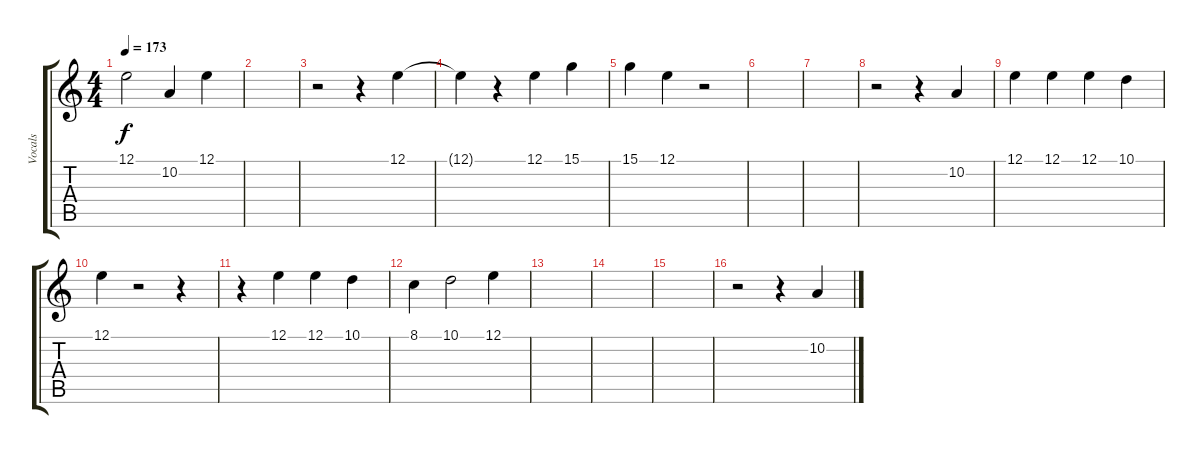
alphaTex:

\track ("Vocals" "Vocals") {instrument synthvoice}
\staff {score tabs}
\tuning (E4 B3 G3 D3 A2 E2) {hide}
\ts (4 4)
\tempo 173
\clef g2
\ks c
12.1.2{dy f} 10.2.4 12.1.4 |
|
r.2 r.4 12.1.4 |
12.1{t}.4 r.4 12.1.4 15.1.4 |
15.1.4 12.1.4 r.2 |
|
|
r.2 r.4 10.2.4 |
12.1.4 12.1.4 12.1.4 10.1.4 |
12.1.4 r.2 r.4 |
r.4 12.1.4 12.1.4 10.1.4 |
8.1.4 10.1.2 12.1.4 |
|
|
|
r.2 r.4 10.2.4
